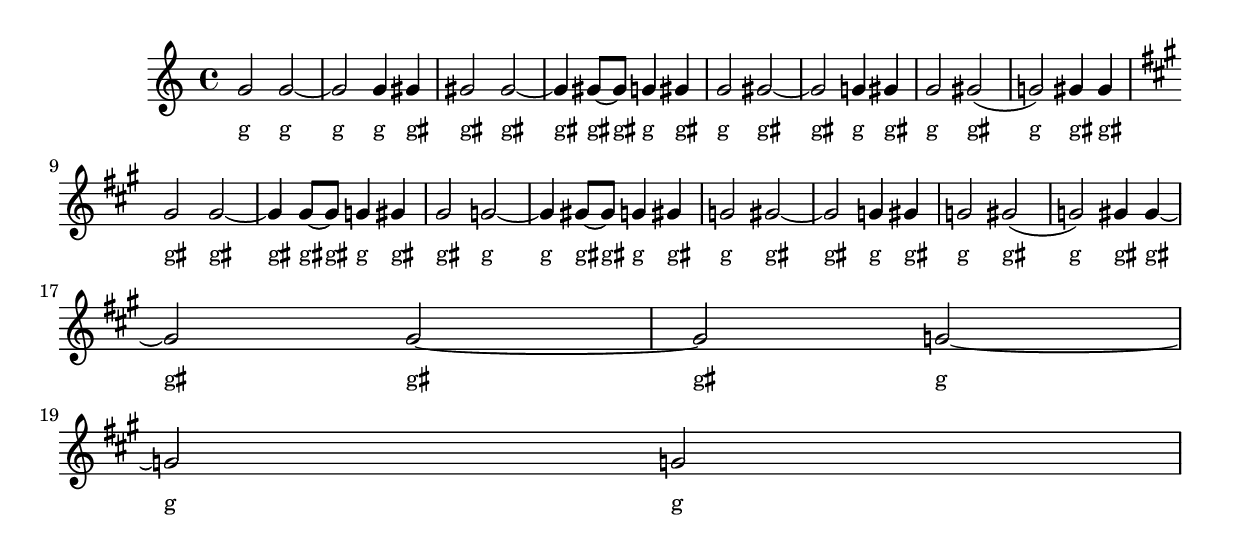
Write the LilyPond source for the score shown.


\version "1.9.1"

\header{
texidoc="
When tieing notes with accidentals across a bar boundary, the
accidental must not be drawn on the note in the next bar.  Unless the
tie crosses a line break, in which case the accidental is repeated if
it would be different from an untied note.  The next note of the same
pitch in this next bar should always show the accidental (even if it's
natural).  Slurring a accidentaled note to a natural one across bar
boundaries should be explicit.

Pitches can be verified by printing them  with the @code{NoteNames} context.
"
}

thenotes = \notes \relative cis' {
  \time 4/4
  g'2 g ~ |
  g g4 gis |
  gis2 gis ~ |
  gis4 gis8 ~ gis g4 gis |
  g2 gis ~ |
  gis g4 gis |
  g2 gis( |
  g!) gis4 gis |
  \break
  \key a \major
  gis2 gis ~ |
  gis4 gis8 ~ gis g4 gis |
  gis2 g ~ |
  g4 gis8 ~ gis g4 gis |
  g2 gis ~ |
  gis g4 gis |
  g2 gis( |
  
  % FIXME: check for accidentals at line break could look more cute
  % maybe move to tie-break-accidental?
  
  % Btw: I don't even know what the rule is for the second note in the
  % next bar, if a reminder accidental was printed.  These are really
  % not very common cases.  Technically, if it is not tied, it
  % should get an accidental but it looks a bit silly and redundant.
  % See last g.
  
  g!) gis4 gis ~ | \break
  gis2  gis ~ | gis g ~\break
  g2 g
}

\score {
  <
    \context Staff \thenotes
    \context NoteNames \thenotes
  >
}

